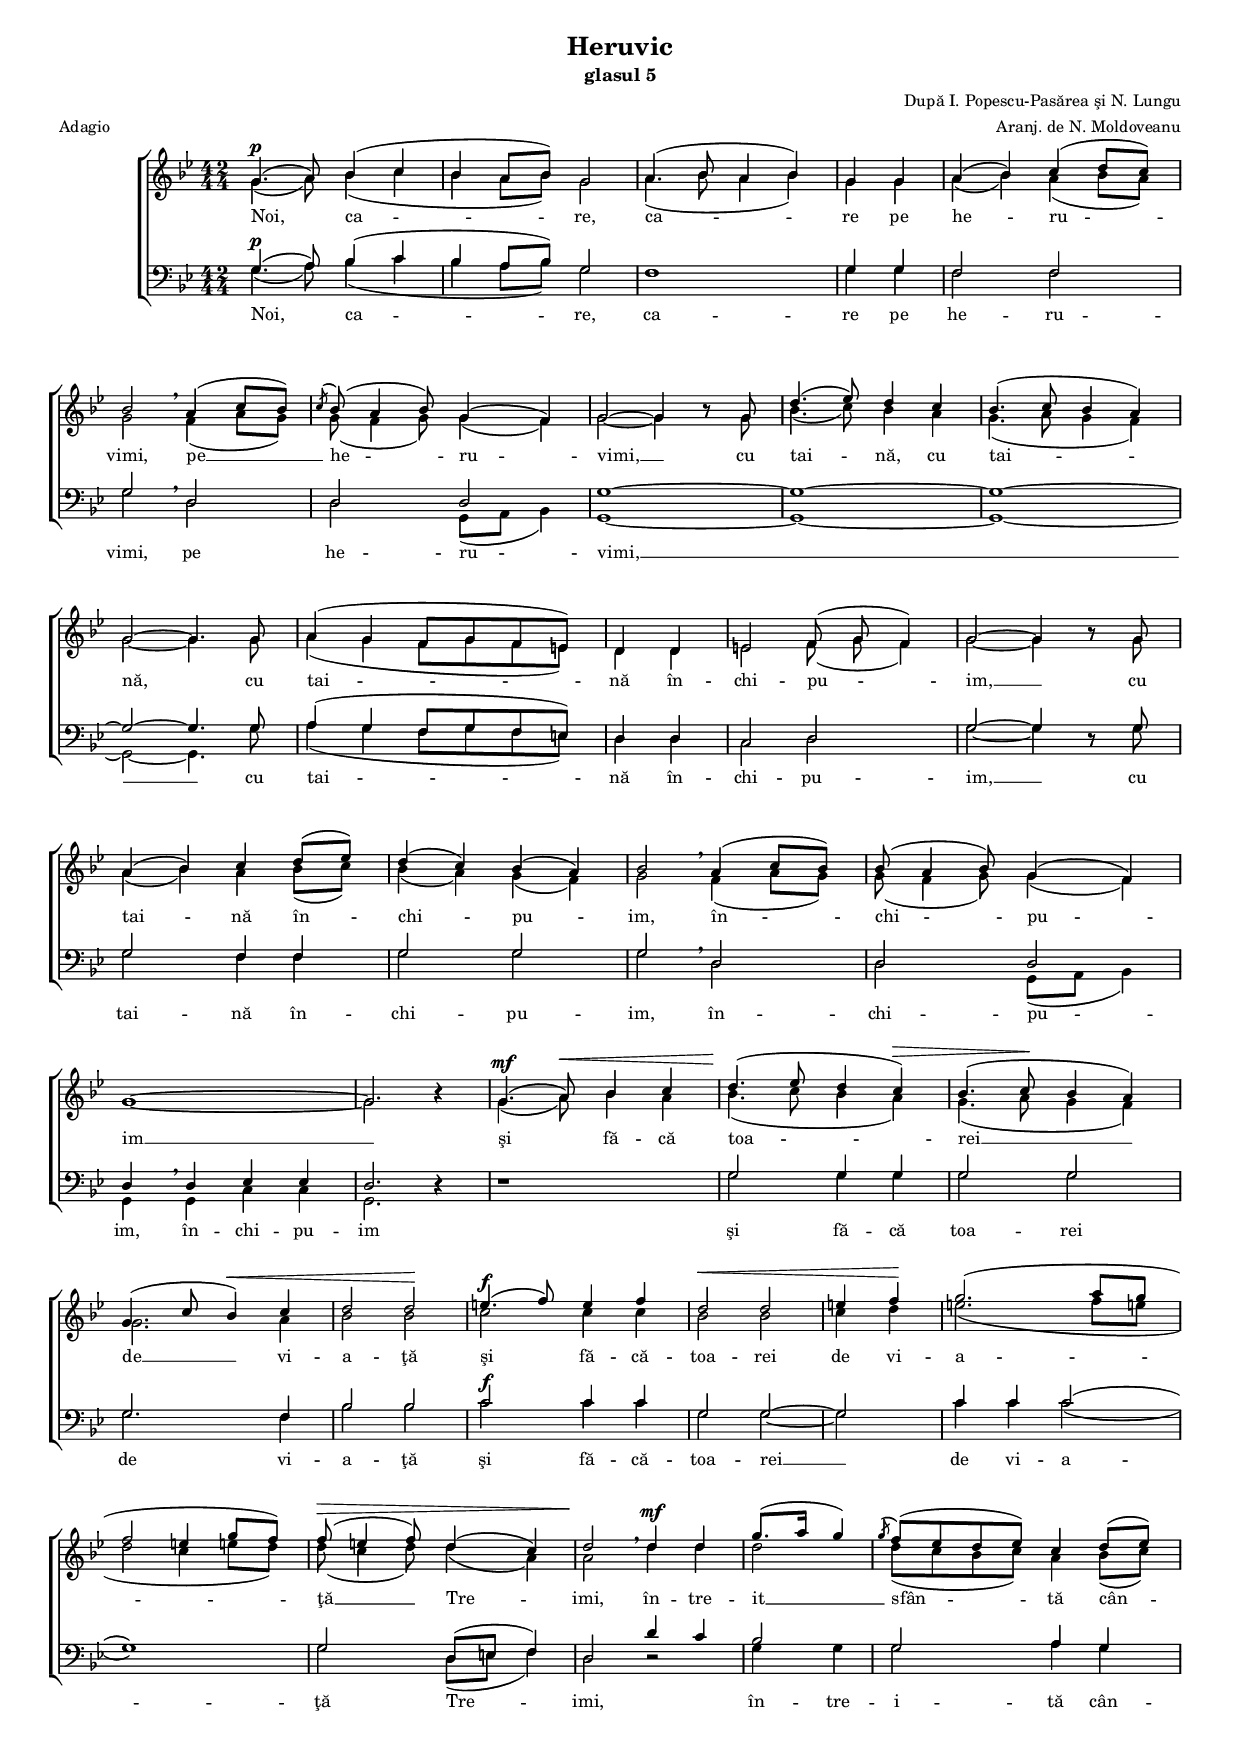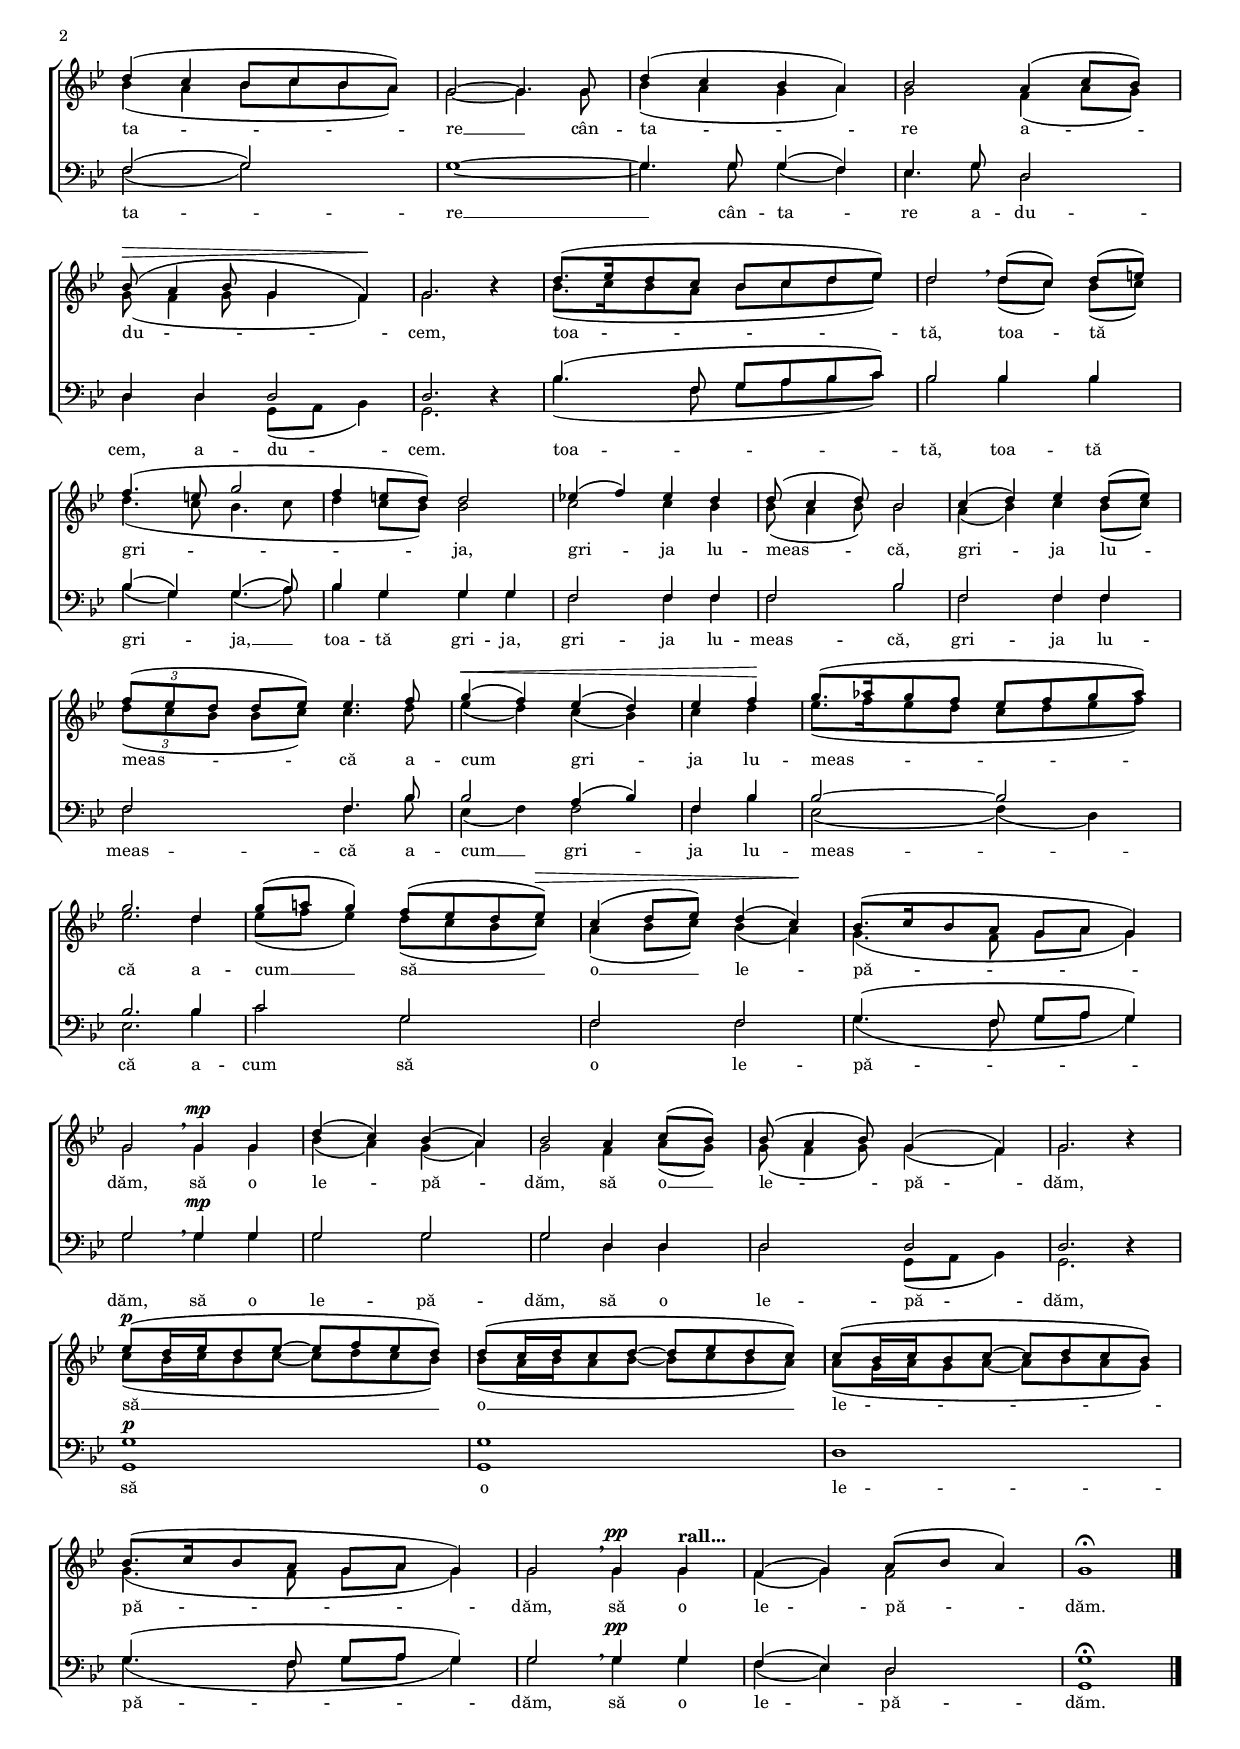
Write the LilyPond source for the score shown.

\version "2.10.10"
\include "defines.ly"
#(define myNoteSpacing 5.0)
midiTempo = 
  \midi {
    \context {
      \Score
      tempoWholesPerMinute = #(ly:make-moment 90 4)
      }
    }


\include "preamble.ly"

\header {
  title = "Heruvic"
  subtitle = "glasul 5"
  composer = "După I. Popescu-Pasărea şi N. Lungu"
  arranger = "Aranj. de N. Moldoveanu"
  meter = "Adagio"
}

global = {
  \globalPreamble
  \key g \minor
  \override Staff.TimeSignature #'stencil = #ly:text-interface::print
  \override Staff.TimeSignature #'text = #mixedTimeSigMarkup
}

womenWords = \lyricmode {
  Noi, ca -- re,
  ca -- re pe he -- ru -- vimi,
  pe __ he -- ru -- vimi, __
  cu tai -- nă, cu tai -- nă,
  cu tai -- nă în -- chi -- pu -- im, __
  cu tai -- nă în -- chi -- pu -- im,
  în -- chi -- pu -- im __

  şi fă -- că toa -- rei __ de __ vi -- a -- ţă
  şi fă -- că -- toa -- rei de vi -- a -- ţă __ Tre -- imi,
  în -- tre -- it __ sfân -- tă cân -- ta -- re __
  cân -- ta -- re a -- du -- cem,

  toa -- tă, toa -- tă gri -- ja,
  gri -- ja lu -- meas -- că, gri -- ja lu -- meas -- că
  a -- cum gri -- ja lu -- meas -- că
  a -- cum __ să __ o __ le -- pă -- dăm,
  să o le -- pă -- dăm, să o __ le -- pă -- dăm,
  să __ o __ le -- pă -- dăm, să o le -- pă -- dăm.
}

menWords = \lyricmode {
  Noi, ca -- re,
  ca -- re pe he -- ru -- vimi,
  pe he -- ru -- vimi, __
  cu tai -- nă în -- chi -- pu -- im, __
  cu tai -- nă în -- chi -- pu -- im,
  în -- chi -- pu -- im, în -- chi -- pu -- im

  şi fă -- că toa -- rei de vi -- a -- ţă
  şi fă -- că -- toa -- rei __ de vi -- a -- ţă Tre -- imi,
  în -- tre -- i -- tă cân -- ta -- re __
  cân -- ta -- re a -- du -- cem, a -- du -- cem.

  toa -- tă, toa -- tă gri -- ja, __ toa -- tă gri -- ja,
  gri -- ja lu -- meas -- că, gri -- ja lu -- meas -- că
  a -- cum __ gri -- ja lu -- meas -- că
  a -- cum să o le -- pă -- dăm,
  să o le -- pă -- dăm, să o le -- pă -- dăm,
  să o le -- pă -- dăm, să o le -- pă -- dăm.
}

sopMusic = \relative {
  \cadenzaOn
  #(set-accidental-style 'forget)

  % Noi care, care pe heruvimi, pe heruvimi
  g'4.(^\p a8) bes4( c4 \bar "|"
  bes4 a8[ bes8)] g2 \bar "|"
  a4.( bes8 a4 bes4) \bar "|"
  g4 g4 \bar "|"
  a4( bes4) c4( d8[ c8)] \bar "|"
  bes2 \breathe a4( c8[ bes8)] \bar "|"
  \acciaccatura c8 bes8( a4 bes8) g4( f4) \bar "|"
  g2~ g4 b8\rest

  % cu taină, cu taină, cu taină închipuim
  g8 \bar "|"
  d'4.( es8) d4 c4 \bar "|"
  bes4.( c8 bes4 a4) \bar "|"
  g2~ g4. g8 \bar "|"
  a4( g4 f8[ g8 f8 e8)] \bar "|"
  d4 d4 \bar "|"
  e2 f8( g8 f4) \bar "|"
  g2~ g4 b8\rest

  % cu taină închipuim, închipuim
  g8 \bar "|"
  a4( bes4) c4 d8([ es8)] \bar "|"
  d4( c4) bes4( a4) \bar "|"
  bes2 \breathe a4( c8[ bes8)] \bar "|"
  bes8( a4 bes8) g4( f4) \bar "|"
  g1~ \bar "|"
  g2. b4\rest \bar "|"

  % şi făcătoarei de viaţă
  g4.(^\mf a8)^\< bes4 c4 \bar "|"
  d4.(\! es8 d4 c4)^\> \bar "|"
  bes4.( c8\! bes4 a4) \bar "|"
  g4.( c8 bes4)^\< c4 \bar "|"
  d2 d2\! \bar "|"

  % şi făcătoarei de viaţă Treimi
  #(set-accidental-style 'no-reset)
  e4.(^\f f8) e4 f4 \bar "|"
  d2^\< d2 \bar "|"
  #(set-accidental-style 'forget)
  e4 f4\! \bar "|"
  g2.( a8[ g8] \bar "|"
  f2 e4 g8[ f8)] \bar "|"
  f8(^\> e4 f8) d4( c4) \bar "|"
  d2\! \breathe

  % întreit sfântă cântare, cântare aducem
  d4^\mf d4 \bar "|"
  g8.([ a16] g4) \bar "|"
  \acciaccatura g8 f8([ es8 d8 es)] c4 d8([ es)] \bar "|"
  d4( c4 bes8[ c8 bes8 a8]) \bar "|"
  g2~ g4. g8 \bar "|"
  d'4( c4 bes4 a4) \bar "|"
  bes2 a4( c8[ bes8)] \bar "|"
  bes8(^\> a4 bes8 g4 f4)\! \bar "|"
  g2. b4\rest \bar "|"

  % Toată, toată grija, grija lumească,
  d8.([ es16 d8 c8] bes8[ c8 d8 es)] \bar "|"
  d2 \breathe d8([ c8)] d8([ e8)] \bar "|"
  f4.( e8 g2 \bar "|"
  f4 e8[ d8]) d2 \bar "|"
  #(set-accidental-style 'no-reset)
  es4( f) es d \bar "|"
  d8( c4 d8) bes2 \bar "|"

  % grija lumească, acum grija lumească
  c4( d4) es4 d8([ es)] \bar "|"
  \times 2/3 { f8[( es8 d8] } d8[ es8]) es4. f8 \bar "|"
  g4(^\< f4) es4( d4) \bar "|"
  es4 f4\! \bar "|"
  g8.([ as16 g8 f8] es8[ f8 g8 as8)] \bar "|"
  g2.

  % acum să o lepădăm, să o lepădăm, să o lepădăm,
  d4 \bar "|"
  g8([ a8] g4) f8([ es8 d8 es)]^\> \bar "|"
  c4( d8[ es8)] d4( c4)\! \bar "|"
  bes8.([ c16 bes8 a8] g8[ a8] g4) \bar "|"
  g2 \breathe g4^\mp g4 \bar "|"
  d'4( c4) bes4( a4) \bar "|"
  bes2 a4 c8([ bes8)] \bar "|"
  bes8( a4 bes8) g4( f4) \bar "|"
  g2. b4\rest \bar "|"

  % să o lepădăm, să o lepădăm.
  es8([^\p d16 es16 d8 es8]~ es8[ f8 es8 d8]) \bar "|"
  d8([ c16 d16 c8 d8]~ d8[ es8 d8 c8]) \bar "|"
  c8([ bes16 c16 bes8 c8]~ c8[ d8 c8 bes8]) \bar "|"
  bes8.([ c16 bes8 a8] g8[ a8] g4) \bar "|"
  g2 \breathe g4^\pp g4^\rallMarkup \bar "|"
  f4( g4) a8([ bes8] a4) \bar "|"
  g1^\fermata \bar "|."
}

altoMusic = \relative {
  \cadenzaOn

  % Noi care, care pe heruvimi, pe heruvimi
  g'4.( a8) bes4( c4
  bes4 a8[ bes8)] g2
  a4.( bes8 a4 bes4)
  g4 g4
  a4( bes4) a4( bes8[ a8)]
  g2 f4( a8[ g8)]
  g8( f4 g8) g4( f4)
  g2~ g4 b8\rest

  % cu taină, cu taină, cu taină închipuim
  g8
  bes4.( c8) bes4 a4
  g4.( a8 g4 f4)
  g2~ g4. g8
  a4( g4 f8[ g8 f8 e8)]
  d4 d4
  e2 f8( g8 f4)
  g2~ g4 b8\rest

  % cu taină închipuim, închipuim
  g8
  a4( bes4) a4 bes8([ c8)]
  bes4( a4) g4( f4)
  g2 f4( a8[ g8)]
  g8( f4 g8) g4( f4)
  \wholeNotesOverlap
  g1~
  g2. b4\rest

  % şi făcătoarei de viaţă
  g4.( a8) bes4 a4
  bes4.( c8 bes4 a4)
  g4.( a8 g4 f4)
  g2. a4
  bes2 bes2

  % şi făcătoarei de viaţă Treimi
  c2 c4 c4
  bes2 bes2
  c4 d4
  e2.( f8[ e8]
  d2 c4 e8[ d8)]
  d8( c4 d8) d4( a4)
  a2

  % întreit sfântă cântare, cântare aducem
  d4 d4
  d2
  d8([ c8 bes8 c8)] a4 bes8([ c8)]
  bes4( a4 bes8[ c8 bes8 a8])
  g2~ g4. g8
  bes4( a4 g4 a4)
  g2 f4( a8[ g8)]
  g8( f4 g8 g4 f4)
  g2. b4\rest

  % Toată, toată grija, grija lumească,
  bes8.([ c16 bes8 a8] bes8[ c8 d8 es)]
  d2 d8([ c8)] bes8([ c8)]
  d4.( c8 bes4. c8
  d4 c8[ bes8]) bes2
  c2 c4 bes4
  bes8( a4 bes8) bes2

  % grija lumească, acum grija lumească
  a4( bes4) c4 bes8([ c8)]
  \times 2/3 { d8[( c8 bes8] } bes8[ c8]) c4. d8
  es4( d4) c4( bes4)
  c4 d4
  es8.([ f16 es8 d8] c8[ d8 es8 f8)]
  es2.

  % acum să o lepădăm, să o lepădăm, să o lepădăm,
  d4
  es8([ f8] es4) d8([ c8 bes8 c8)]
  a4( bes8[ c8)] bes4( a4)
  g4.( f8 g8[ a8] g4)
  g2 g4 g4
  bes4( a4) g4( a4)
  g2 f4 a8([ g8)]
  g8( f4 g8) g4( f4)
  g2. b4\rest

  % să o lepădăm, să o lepădăm.
  c8([ bes16 c16 bes8 c8]~ c8[ d8 c8 bes8])
  bes8([ a16 bes16 a8 bes8]~ bes8[ c8 bes8 a8])
  a8([ g16 a16 g8 a8]~ a8[ bes8 a8 g8])
  g4.( f8 g8[ a8] g4)
  g2 g4 g4
  f4( g4) f2
  \wholeNotesOverlap
  g1
}

tenorMusic = \relative {
  #(set-accidental-style 'forget)
  \cadenzaOn

  % Noi care, care pe heruvimi, pe heruvimi
  g4.(^\p a8) bes4( c4
  bes4 a8[ bes8)] g2
  f1
  g4 g4
  f2 f2
  g2 \breathe d2
  d2 d2
  g1~

  % cu taină, cu taină, cu taină închipuim
  g1~
  g1~
  g2~ g4. g8
  a4( g4 f8[ g8 f8 e8)]
  d4 d4
  c2 d2
  g2~ g4 d8\rest

  % cu taină închipuim, închipuim
  g8
  g2 f4 f4
  g2 g2
  g2 \breathe d2
  d2 d2
  d4 \breathe d4 es4 es4
  d2. d4\rest

  % şi făcătoarei de viaţă
  d1\rest
  g2 g4 g4
  g2 g2
  g2. f4
  bes2 bes2

  % şi făcătoarei de viaţă Treimi
  c2^\f c4 c4
  g2 g2~
  g2
  c4 c4 c2(
  g1)
  g2 d8([ e8] f4)
  d2

  % întreit sfântă cântare, cântare aducem
  d'4 c
  bes2
  g2 a4 g4
  f2( g2)
  g1~
  g4. g8 g4( f4)
  es4. g8 d2
  d4 d4 d2
  d2. d4\rest

  % Toată, toată grija, toată grija, grija lumească,  
  bes'4.( f8 g8[ a8 bes8 c8)]
  bes2 bes4 bes4
  bes4( g4) g4.( a8)
  bes4 g4 g4 g4
  f2 f4 f4
  f2 bes2

  % grija lumească, acum grija lumească
  f2 f4 f4
  f2 f4. bes8
  bes2 a4( bes4)
  f4 bes4
  bes2~ bes2
  bes2.

  % acum să o lepădăm, să o lepădăm, să o lepădăm,
  bes4
  c2 g2
  f2 f2
  g4.( f8 g8[ a8] g4)
  g2 \breathe g4^\mp g4
  g2 g2
  g2 d4 d4
  d2 d2
  d2. d4\rest

  % să o lepădăm, să o lepădăm.
  g1^\p
  g1
  d1
  g4.( f8 g8[ a8] g4)
  g2 \breathe g4^\pp g4
  f4( es4) d2
  g1^\fermata
}

bassMusic = \relative {
  #(set-accidental-style 'forget)
  \cadenzaOn

  % Noi care, care pe heruvimi, pe heruvimi
  g4.( a8) bes4( c4
  bes4 a8[ bes8)] g2
  \wholeNotesOverlap
  f1
  g4 g4
  f2 f2
  g2 d2
  d2 g,8([ a8] bes4)
  g1~

  % cu taină, cu taină, cu taină închipuim
  g1~
  g1~
  g2~ g4. g'8
  a4( g4 f8[ g8 f8 e8)]
  d4 d4
  c2 d2
  g2~ g4 d8\rest

  % cu taină închipuim, închipuim
  g8
  g2 f4 f4
  g2 g2
  g2 d2
  d2 g,8([ a8] bes4)
  g4 g4 c4 c4
  g2. d'4\rest

  % şi făcătoarei de viaţă
  d1\rest
  g2 g4 g4
  g2 g2
  g2. f4
  bes2 bes2

  % şi făcătoarei de viaţă Treimi
  c2 c4 c4
  g2 g2~
  g2
  c4 c4 c2(
  \wholeNotesOverlap
  g1)
  g2 d8([ e8] f4)
  d2

  % întreit sfântă cântare, cântare aducem
  d2\rest
  g4 g4
  g2 a4 g4
  f2( g2)
  \wholeNotesOverlap
  g1~
  g4. g8 g4( f4)
  es4. g8 d2
  d4 d4 g,8([ a8] bes4)
  g2. d'4\rest

  % Toată, toată grija, toată grija, grija lumească,  
  bes'4.( f8 g8[ a8 bes8 c8)]
  bes2 bes4 bes4
  bes4( g4) g4.( a8)
  bes4 g4 g4 g4
  f2 f4 f4
  f2 bes2

  % grija lumească, acum grija lumească
  f2 f4 f4
  f2 f4. bes8
  es,4( f4) f2
  f4 bes4
  es,2( f4)( d4)
  es2.

  % acum să o lepădăm, să o lepădăm, să o lepădăm,
  bes'4
  c2 g2
  f2 f2
  g4.( f8 g8[ a8] g4)
  g2 g4 g4
  g2 g2
  g2 d4 d4
  d2 g,8([ a8] bes4)
  g2. d'4\rest

  % să o lepădăm, să o lepădăm.
  g,1
  g1
  \wholeNotesOverlap
  d'1
  g4.( f8 g8[ a8] g4)
  g2 g4 g4
  f4( es4) d2
  g,1
}

\include "two-staves.ly"
